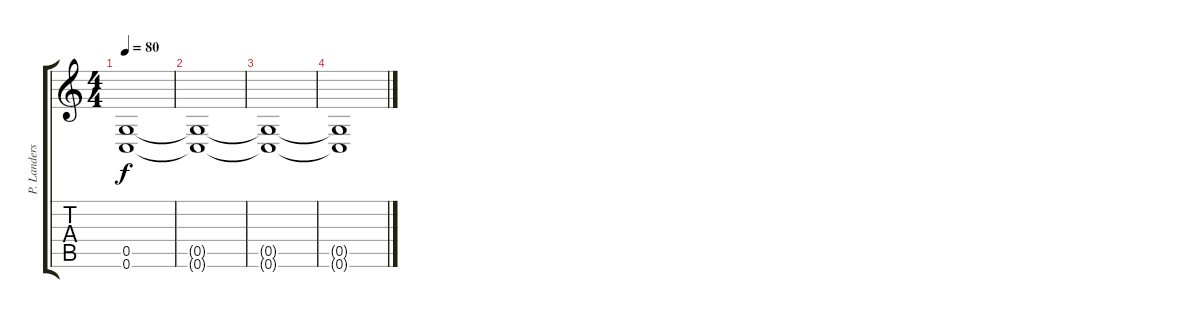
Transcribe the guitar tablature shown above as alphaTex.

\track ("P. Landers" "P. Landers") {instrument overdrivenguitar}
\staff {score tabs}
\tuning (D4 A3 F3 C3 G2 C2) {hide}
\ts (4 4)
\tempo 80
\clef g2
\ks c
(0.5 0.6).1{dy f volume 12} |
(0.5{t} 0.6{t}).1{volume 10} |
(0.5{t} 0.6{t}).1{volume 8} |
(0.5{t} 0.6{t}).1{volume 6}
